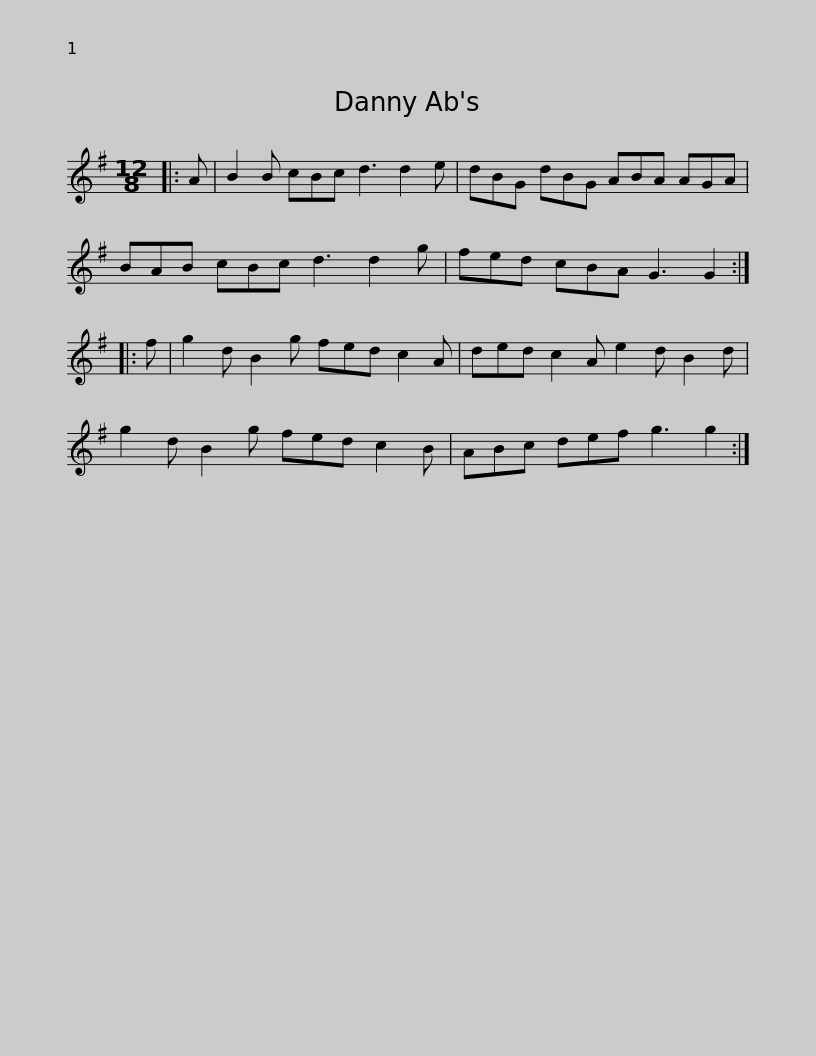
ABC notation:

X:1
L:1/8
M:12/8
I:linebreak $
K:G
V:1 treble
V:1
|: A | B2 B cBc d3 d2 e | dBG dBG ABA AGA | BAB cBc d3 d2 g | fed cBA G3 G2 ::$ %5
 f | g2 d B2 g fed c2 A | ded c2 A e2 d B2 d | g2 d B2 g fed c2 B | ABc def g3 g2 :| %10
